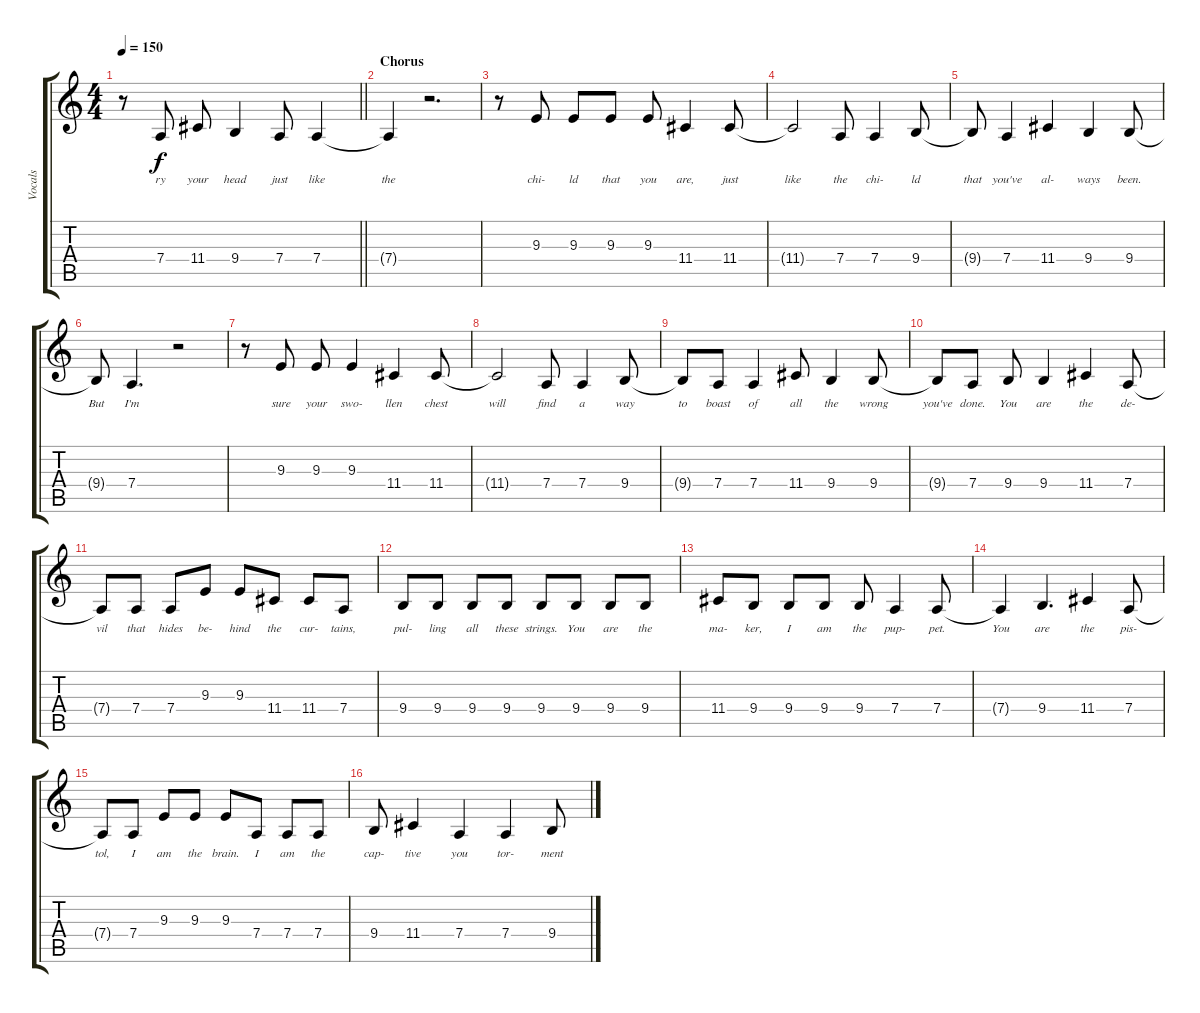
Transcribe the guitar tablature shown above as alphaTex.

\track ("Vocals" "Vocals") {instrument clarinet}
\staff {score tabs}
\tuning (E4 B3 G3 D3 A2 D2) {hide}
\ts (4 4)
\tempo 150
\clef g2
\barLineRight lightlight
\ks c
r.8{dy f} 7.4.8{lyrics (0 "ry") lyrics (1 "") lyrics (2 "") lyrics (3 "") lyrics (4 "")} 11.4.8{lyrics (0 "your") lyrics (1 "") lyrics (2 "") lyrics (3 "") lyrics (4 "")} 9.4.4{lyrics (0 "head") lyrics (1 "") lyrics (2 "") lyrics (3 "") lyrics (4 "")} 7.4.8{lyrics (0 "just") lyrics (1 "") lyrics (2 "") lyrics (3 "") lyrics (4 "")} 7.4.4{lyrics (0 "like") lyrics (1 "") lyrics (2 "") lyrics (3 "") lyrics (4 "")} |
\section ("" "Chorus")
7.4{t}.4{lyrics (0 "the") lyrics (1 "") lyrics (2 "") lyrics (3 "") lyrics (4 "")} r.2{d} |
r.8 9.3.8{lyrics (0 "chi-") lyrics (1 "") lyrics (2 "") lyrics (3 "") lyrics (4 "")} 9.3.8{lyrics (0 "ld") lyrics (1 "") lyrics (2 "") lyrics (3 "") lyrics (4 "")} 9.3.8{lyrics (0 "that") lyrics (1 "") lyrics (2 "") lyrics (3 "") lyrics (4 "")} 9.3.8{lyrics (0 "you") lyrics (1 "") lyrics (2 "") lyrics (3 "") lyrics (4 "")} 11.4.4{lyrics (0 "are,") lyrics (1 "") lyrics (2 "") lyrics (3 "") lyrics (4 "")} 11.4.8{lyrics (0 "just") lyrics (1 "") lyrics (2 "") lyrics (3 "") lyrics (4 "")} |
11.4{t}.2{lyrics (0 "like") lyrics (1 "") lyrics (2 "") lyrics (3 "") lyrics (4 "")} 7.4.8{lyrics (0 "the") lyrics (1 "") lyrics (2 "") lyrics (3 "") lyrics (4 "")} 7.4.4{lyrics (0 "chi-") lyrics (1 "") lyrics (2 "") lyrics (3 "") lyrics (4 "")} 9.4.8{lyrics (0 "ld") lyrics (1 "") lyrics (2 "") lyrics (3 "") lyrics (4 "")} |
9.4{t}.8{lyrics (0 "that") lyrics (1 "") lyrics (2 "") lyrics (3 "") lyrics (4 "")} 7.4.4{lyrics (0 "you've") lyrics (1 "") lyrics (2 "") lyrics (3 "") lyrics (4 "")} 11.4.4{lyrics (0 "al-") lyrics (1 "") lyrics (2 "") lyrics (3 "") lyrics (4 "")} 9.4.4{lyrics (0 "ways") lyrics (1 "") lyrics (2 "") lyrics (3 "") lyrics (4 "")} 9.4.8{lyrics (0 "been.") lyrics (1 "") lyrics (2 "") lyrics (3 "") lyrics (4 "")} |
9.4{t}.8{lyrics (0 "But") lyrics (1 "") lyrics (2 "") lyrics (3 "") lyrics (4 "")} 7.4.4{d lyrics (0 "I'm") lyrics (1 "") lyrics (2 "") lyrics (3 "") lyrics (4 "")} r.2 |
r.8 9.3.8{lyrics (0 "sure") lyrics (1 "") lyrics (2 "") lyrics (3 "") lyrics (4 "")} 9.3.8{lyrics (0 "your") lyrics (1 "") lyrics (2 "") lyrics (3 "") lyrics (4 "")} 9.3.4{lyrics (0 "swo-") lyrics (1 "") lyrics (2 "") lyrics (3 "") lyrics (4 "")} 11.4.4{lyrics (0 "llen") lyrics (1 "") lyrics (2 "") lyrics (3 "") lyrics (4 "")} 11.4.8{lyrics (0 "chest") lyrics (1 "") lyrics (2 "") lyrics (3 "") lyrics (4 "")} |
11.4{t}.2{lyrics (0 "will") lyrics (1 "") lyrics (2 "") lyrics (3 "") lyrics (4 "")} 7.4.8{lyrics (0 "find") lyrics (1 "") lyrics (2 "") lyrics (3 "") lyrics (4 "")} 7.4.4{lyrics (0 "a") lyrics (1 "") lyrics (2 "") lyrics (3 "") lyrics (4 "")} 9.4.8{lyrics (0 "way") lyrics (1 "") lyrics (2 "") lyrics (3 "") lyrics (4 "")} |
9.4{t}.8{lyrics (0 "to") lyrics (1 "") lyrics (2 "") lyrics (3 "") lyrics (4 "")} 7.4.8{lyrics (0 "boast") lyrics (1 "") lyrics (2 "") lyrics (3 "") lyrics (4 "")} 7.4.4{lyrics (0 "of") lyrics (1 "") lyrics (2 "") lyrics (3 "") lyrics (4 "")} 11.4.8{lyrics (0 "all") lyrics (1 "") lyrics (2 "") lyrics (3 "") lyrics (4 "")} 9.4.4{lyrics (0 "the") lyrics (1 "") lyrics (2 "") lyrics (3 "") lyrics (4 "")} 9.4.8{lyrics (0 "wrong") lyrics (1 "") lyrics (2 "") lyrics (3 "") lyrics (4 "")} |
9.4{t}.8{lyrics (0 "you've") lyrics (1 "") lyrics (2 "") lyrics (3 "") lyrics (4 "")} 7.4.8{lyrics (0 "done.") lyrics (1 "") lyrics (2 "") lyrics (3 "") lyrics (4 "")} 9.4.8{lyrics (0 "You") lyrics (1 "") lyrics (2 "") lyrics (3 "") lyrics (4 "")} 9.4.4{lyrics (0 "are") lyrics (1 "") lyrics (2 "") lyrics (3 "") lyrics (4 "")} 11.4.4{lyrics (0 "the") lyrics (1 "") lyrics (2 "") lyrics (3 "") lyrics (4 "")} 7.4.8{lyrics (0 "de-") lyrics (1 "") lyrics (2 "") lyrics (3 "") lyrics (4 "")} |
7.4{t}.8{lyrics (0 "vil") lyrics (1 "") lyrics (2 "") lyrics (3 "") lyrics (4 "")} 7.4.8{lyrics (0 "that") lyrics (1 "") lyrics (2 "") lyrics (3 "") lyrics (4 "")} 7.4.8{lyrics (0 "hides") lyrics (1 "") lyrics (2 "") lyrics (3 "") lyrics (4 "")} 9.3.8{lyrics (0 "be-") lyrics (1 "") lyrics (2 "") lyrics (3 "") lyrics (4 "")} 9.3.8{lyrics (0 "hind") lyrics (1 "") lyrics (2 "") lyrics (3 "") lyrics (4 "")} 11.4.8{lyrics (0 "the") lyrics (1 "") lyrics (2 "") lyrics (3 "") lyrics (4 "")} 11.4.8{lyrics (0 "cur-") lyrics (1 "") lyrics (2 "") lyrics (3 "") lyrics (4 "")} 7.4.8{lyrics (0 "tains,") lyrics (1 "") lyrics (2 "") lyrics (3 "") lyrics (4 "")} |
9.4.8{lyrics (0 "pul-") lyrics (1 "") lyrics (2 "") lyrics (3 "") lyrics (4 "")} 9.4.8{lyrics (0 "ling") lyrics (1 "") lyrics (2 "") lyrics (3 "") lyrics (4 "")} 9.4.8{lyrics (0 "all") lyrics (1 "") lyrics (2 "") lyrics (3 "") lyrics (4 "")} 9.4.8{lyrics (0 "these") lyrics (1 "") lyrics (2 "") lyrics (3 "") lyrics (4 "")} 9.4.8{lyrics (0 "strings.") lyrics (1 "") lyrics (2 "") lyrics (3 "") lyrics (4 "")} 9.4.8{lyrics (0 "You") lyrics (1 "") lyrics (2 "") lyrics (3 "") lyrics (4 "")} 9.4.8{lyrics (0 "are") lyrics (1 "") lyrics (2 "") lyrics (3 "") lyrics (4 "")} 9.4.8{lyrics (0 "the") lyrics (1 "") lyrics (2 "") lyrics (3 "") lyrics (4 "")} |
11.4.8{lyrics (0 "ma-") lyrics (1 "") lyrics (2 "") lyrics (3 "") lyrics (4 "")} 9.4.8{lyrics (0 "ker,") lyrics (1 "") lyrics (2 "") lyrics (3 "") lyrics (4 "")} 9.4.8{lyrics (0 "I") lyrics (1 "") lyrics (2 "") lyrics (3 "") lyrics (4 "")} 9.4.8{lyrics (0 "am") lyrics (1 "") lyrics (2 "") lyrics (3 "") lyrics (4 "")} 9.4.8{lyrics (0 "the") lyrics (1 "") lyrics (2 "") lyrics (3 "") lyrics (4 "")} 7.4.4{lyrics (0 "pup-") lyrics (1 "") lyrics (2 "") lyrics (3 "") lyrics (4 "")} 7.4.8{lyrics (0 "pet.") lyrics (1 "") lyrics (2 "") lyrics (3 "") lyrics (4 "")} |
7.4{t}.4{lyrics (0 "You") lyrics (1 "") lyrics (2 "") lyrics (3 "") lyrics (4 "")} 9.4.4{d lyrics (0 "are") lyrics (1 "") lyrics (2 "") lyrics (3 "") lyrics (4 "")} 11.4.4{lyrics (0 "the") lyrics (1 "") lyrics (2 "") lyrics (3 "") lyrics (4 "")} 7.4.8{lyrics (0 "pis-") lyrics (1 "") lyrics (2 "") lyrics (3 "") lyrics (4 "")} |
7.4{t}.8{lyrics (0 "tol,") lyrics (1 "") lyrics (2 "") lyrics (3 "") lyrics (4 "")} 7.4.8{lyrics (0 "I") lyrics (1 "") lyrics (2 "") lyrics (3 "") lyrics (4 "")} 9.3.8{lyrics (0 "am") lyrics (1 "") lyrics (2 "") lyrics (3 "") lyrics (4 "")} 9.3.8{lyrics (0 "the") lyrics (1 "") lyrics (2 "") lyrics (3 "") lyrics (4 "")} 9.3.8{lyrics (0 "brain.") lyrics (1 "") lyrics (2 "") lyrics (3 "") lyrics (4 "")} 7.4.8{lyrics (0 "I") lyrics (1 "") lyrics (2 "") lyrics (3 "") lyrics (4 "")} 7.4.8{lyrics (0 "am") lyrics (1 "") lyrics (2 "") lyrics (3 "") lyrics (4 "")} 7.4.8{lyrics (0 "the") lyrics (1 "") lyrics (2 "") lyrics (3 "") lyrics (4 "")} |
9.4.8{lyrics (0 "cap-") lyrics (1 "") lyrics (2 "") lyrics (3 "") lyrics (4 "")} 11.4.4{lyrics (0 "tive") lyrics (1 "") lyrics (2 "") lyrics (3 "") lyrics (4 "")} 7.4.4{lyrics (0 "you") lyrics (1 "") lyrics (2 "") lyrics (3 "") lyrics (4 "")} 7.4.4{lyrics (0 "tor-") lyrics (1 "") lyrics (2 "") lyrics (3 "") lyrics (4 "")} 9.4.8{lyrics (0 "ment") lyrics (1 "") lyrics (2 "") lyrics (3 "") lyrics (4 "")}
